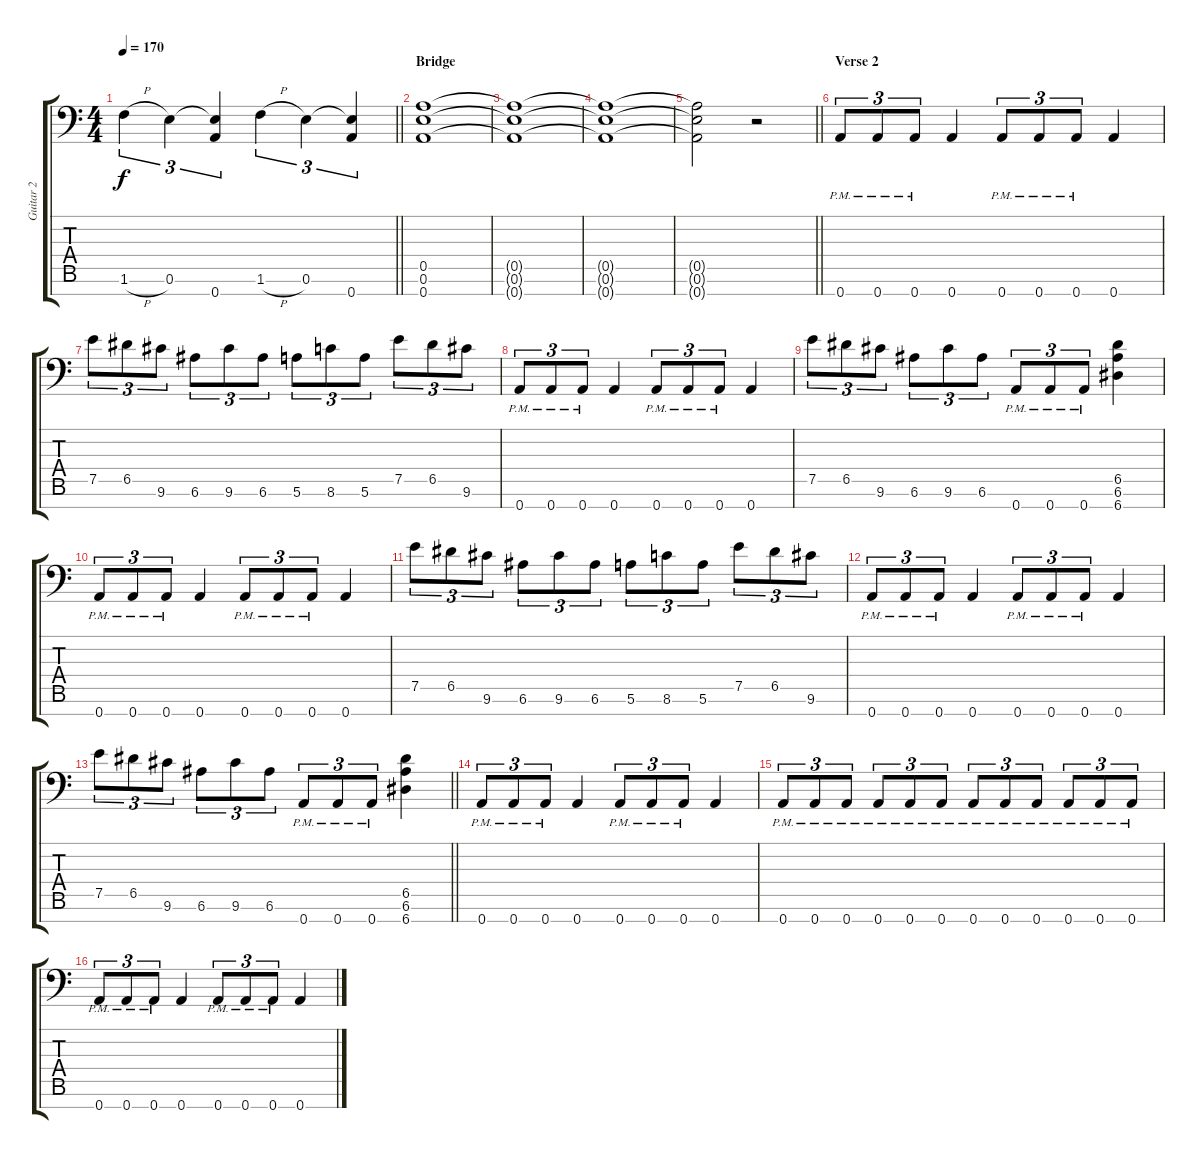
\track ("Guitar 2" "Guitar 2") {instrument overdrivenguitar}
\staff {score tabs}
\tuning (E4 B3 G3 D3 A2 E2 A1) {hide}
\ts (4 4)
\tempo 170
\clef f4
\barLineRight lightlight
\ks c
1.6{h}.4{tu (3 2) dy f} 0.6.4{tu (3 2)} (0.6{t} 0.7).4{tu (3 2)} 1.6{h}.4{tu (3 2)} 0.6.4{tu (3 2)} (0.6{t} 0.7).4{tu (3 2)} |
\section ("" "Bridge")
(0.5 0.6 0.7).1 |
(0.5{t} 0.6{t} 0.7{t}).1 |
(0.5{t} 0.6{t} 0.7{t}).1 |
\barLineRight lightlight
(0.5{t} 0.6{t} 0.7{t}).2 r.2 |
\section ("" "Verse 2")
0.7{pm}.8{tu (3 2)} 0.7{pm}.8{tu (3 2)} 0.7{pm}.8{tu (3 2)} 0.7.4 0.7{pm}.8{tu (3 2)} 0.7{pm}.8{tu (3 2)} 0.7{pm}.8{tu (3 2)} 0.7.4 |
7.5.8{tu (3 2)} 6.5.8{tu (3 2)} 9.6.8{tu (3 2)} 6.6.8{tu (3 2)} 9.6.8{tu (3 2)} 6.6.8{tu (3 2)} 5.6.8{tu (3 2)} 8.6.8{tu (3 2)} 5.6.8{tu (3 2)} 7.5.8{tu (3 2)} 6.5.8{tu (3 2)} 9.6.8{tu (3 2)} |
0.7{pm}.8{tu (3 2)} 0.7{pm}.8{tu (3 2)} 0.7{pm}.8{tu (3 2)} 0.7.4 0.7{pm}.8{tu (3 2)} 0.7{pm}.8{tu (3 2)} 0.7{pm}.8{tu (3 2)} 0.7.4 |
7.5.8{tu (3 2)} 6.5.8{tu (3 2)} 9.6.8{tu (3 2)} 6.6.8{tu (3 2)} 9.6.8{tu (3 2)} 6.6.8{tu (3 2)} 0.7{pm}.8{tu (3 2)} 0.7{pm}.8{tu (3 2)} 0.7{pm}.8{tu (3 2)} (6.5 6.6 6.7).4 |
0.7{pm}.8{tu (3 2)} 0.7{pm}.8{tu (3 2)} 0.7{pm}.8{tu (3 2)} 0.7.4 0.7{pm}.8{tu (3 2)} 0.7{pm}.8{tu (3 2)} 0.7{pm}.8{tu (3 2)} 0.7.4 |
7.5.8{tu (3 2)} 6.5.8{tu (3 2)} 9.6.8{tu (3 2)} 6.6.8{tu (3 2)} 9.6.8{tu (3 2)} 6.6.8{tu (3 2)} 5.6.8{tu (3 2)} 8.6.8{tu (3 2)} 5.6.8{tu (3 2)} 7.5.8{tu (3 2)} 6.5.8{tu (3 2)} 9.6.8{tu (3 2)} |
0.7{pm}.8{tu (3 2)} 0.7{pm}.8{tu (3 2)} 0.7{pm}.8{tu (3 2)} 0.7.4 0.7{pm}.8{tu (3 2)} 0.7{pm}.8{tu (3 2)} 0.7{pm}.8{tu (3 2)} 0.7.4 |
\barLineRight lightlight
7.5.8{tu (3 2)} 6.5.8{tu (3 2)} 9.6.8{tu (3 2)} 6.6.8{tu (3 2)} 9.6.8{tu (3 2)} 6.6.8{tu (3 2)} 0.7{pm}.8{tu (3 2)} 0.7{pm}.8{tu (3 2)} 0.7{pm}.8{tu (3 2)} (6.5 6.6 6.7).4 |
0.7{pm}.8{tu (3 2)} 0.7{pm}.8{tu (3 2)} 0.7{pm}.8{tu (3 2)} 0.7.4 0.7{pm}.8{tu (3 2)} 0.7{pm}.8{tu (3 2)} 0.7{pm}.8{tu (3 2)} 0.7.4 |
0.7{pm}.8{tu (3 2)} 0.7{pm}.8{tu (3 2)} 0.7{pm}.8{tu (3 2)} 0.7{pm}.8{tu (3 2)} 0.7{pm}.8{tu (3 2)} 0.7{pm}.8{tu (3 2)} 0.7{pm}.8{tu (3 2)} 0.7{pm}.8{tu (3 2)} 0.7{pm}.8{tu (3 2)} 0.7{pm}.8{tu (3 2)} 0.7{pm}.8{tu (3 2)} 0.7{pm}.8{tu (3 2)} |
0.7{pm}.8{tu (3 2)} 0.7{pm}.8{tu (3 2)} 0.7{pm}.8{tu (3 2)} 0.7.4 0.7{pm}.8{tu (3 2)} 0.7{pm}.8{tu (3 2)} 0.7{pm}.8{tu (3 2)} 0.7.4
